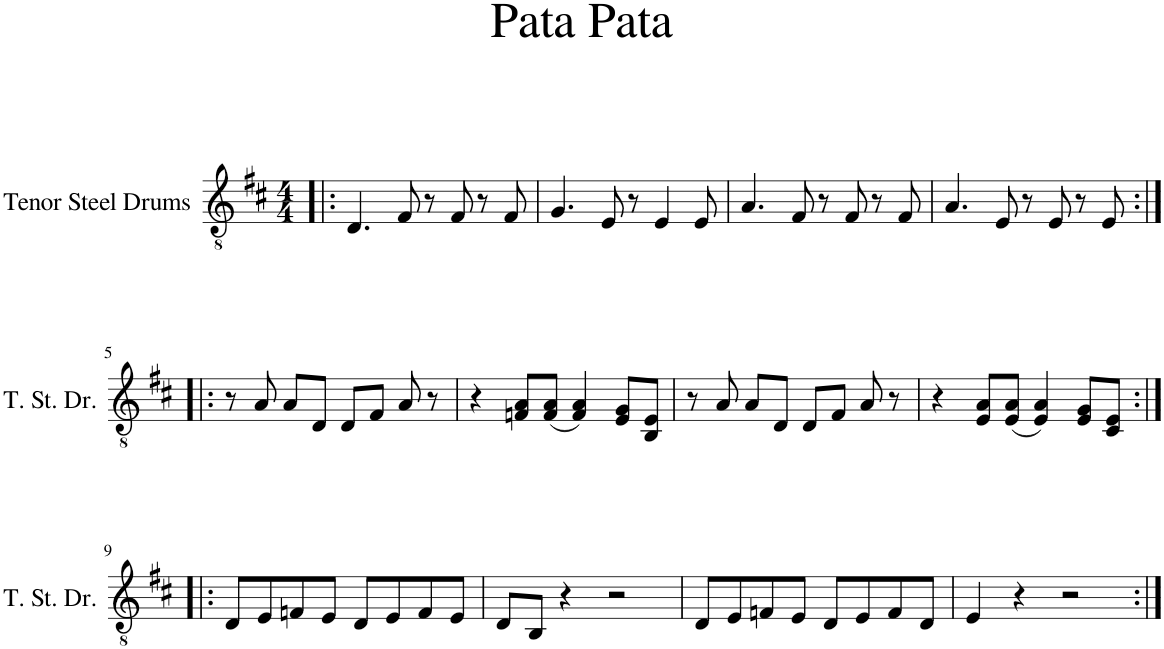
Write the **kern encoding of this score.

**kern
*part1
*staff1
*I"Tenor Steel Drums
*I'T. St. Dr.
*clefGv2
*k[f#c#]
*M4/4
=1!|:
4.D/
8F#/
8r
8F#/
8r
8F#/
=2
4.G/
8E/
8r
4E/
8E/
=3
4.A/
8F#/
8r
8F#/
8r
8F#/
=4
4.A/
8E/
8r
8E/
8r
8E/
!!LO:LB:g=z
=5:|!|:
8r
8A/
8A/L
8D/J
8D/L
8F#/J
8A/
8r
=6
4r
8Fn/ 8A/L
(8F/ 8A/J
4F/ 4A/)
8E/ 8G/L
8BB/ 8E/J
=7
8r
8A/
8A/L
8D/J
8D/L
8F#/J
8A/
8r
=8
4r
8E/ 8A/L
(8E/ 8A/J
4E/ 4A/)
8E/ 8G/L
8C#/ 8E/J
!!LO:LB:g=z
=9:|!|:
8D/L
8E/
8Fn/
8E/J
8D/L
8E/
8F/
8E/J
=10
8D/L
8BB/J
4r
2r
=11
8D/L
8E/
8Fn/
8E/J
8D/L
8E/
8F/
8D/J
=12
4E/
4r
2r
=:|!
*-
